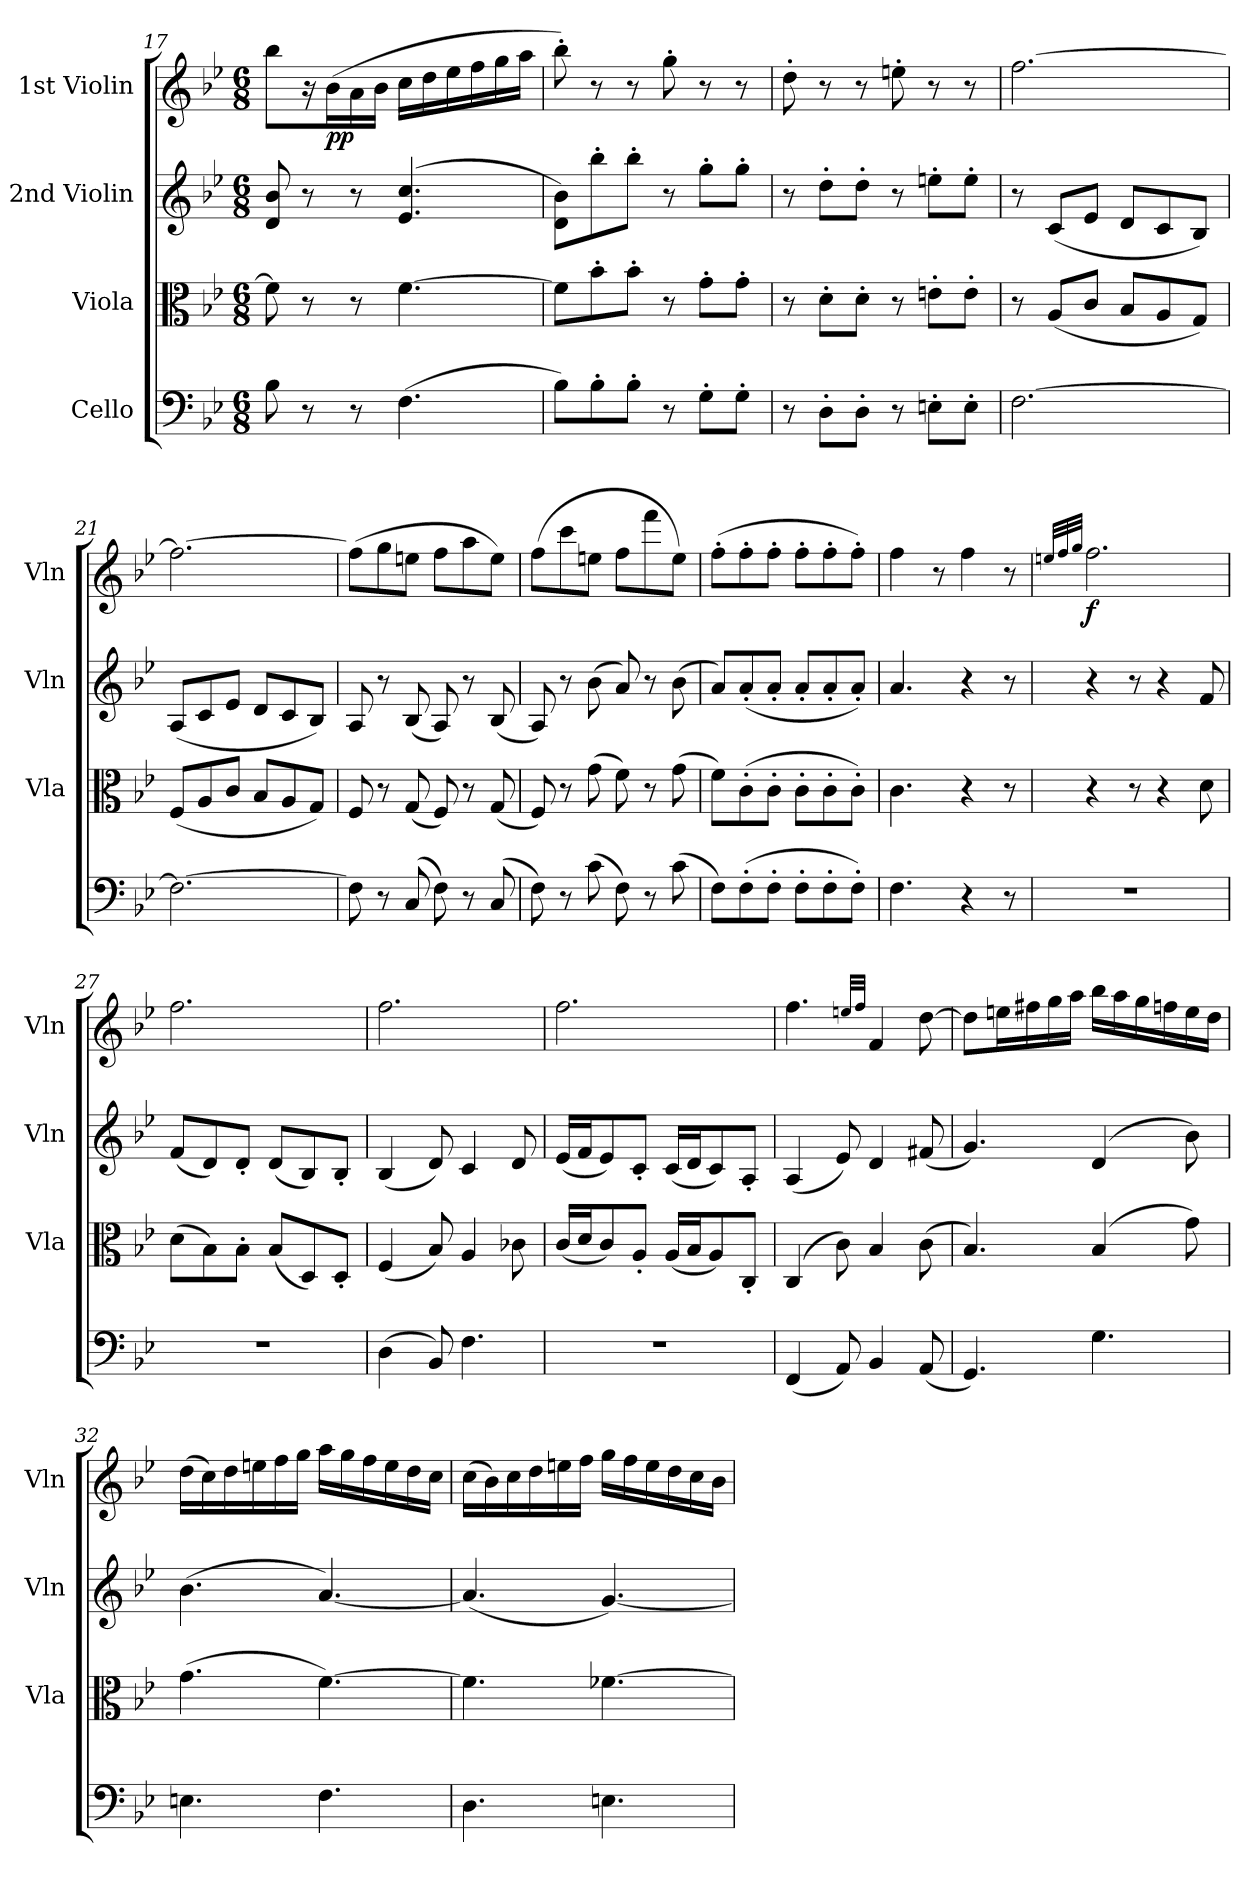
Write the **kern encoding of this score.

**kern	**kern	**kern	**kern	**dynam
*part4	*part3	*part2	*part1	*part1
*staff4	*staff3	*staff2	*staff1	*staff1
*I"Cello	*I"Viola	*I"2nd Violin	*I"1st Violin	*
*	*I'Vla	*I'Vln	*I'Vln	*
*clefF4	*clefC3	*clefG2	*clefG2	*
*k[b-e-]	*k[b-e-]	*k[b-e-]	*k[b-e-]	*
*B-:	*B-:	*B-:	*B-:	*
*M6/8	*M6/8	*M6/8	*M6/8	*
=17	=17	=17	=17	=17
8B-	8f]	8d 8b-	8bb-L	.
8r	8r	8r	16r	.
.	.	.	(16b-L	pp
8r	8r	8r	16a	.
.	.	.	16b-JJ	.
(4.F	[4.f	(4.e- 4.cc	16ccLL	.
.	.	.	16dd	.
.	.	.	16ee-	.
.	.	.	16ff	.
.	.	.	16gg	.
.	.	.	16aaJJ	.
=18	=18	=18	=18	=18
8B-L)	8fL]	8d 8b-L)	8bb-')	.
8B-'	8b-'	8bb-'	8r	.
8B-'J	8b-'J	8bb-'J	8r	.
8r	8r	8r	8gg'	.
8G'L	8g'L	8gg'L	8r	.
8G'J	8g'J	8gg'J	8r	.
=19	=19	=19	=19	=19
8r	8r	8r	8dd'	.
8D'L	8d'L	8dd'L	8r	.
8D'J	8d'J	8dd'J	8r	.
8r	8r	8r	8een'	.
8En'L	8en'L	8een'L	8r	.
8E'J	8e'J	8ee'J	8r	.
=20	=20	=20	=20	=20
[2.F	8r	8r	[2.ff	.
.	(8AL	(8cL	.	.
.	8cJ	8e-J	.	.
.	8B-L	8dL	.	.
.	8A	8c	.	.
.	8GJ)	8B-J)	.	.
=21	=21	=21	=21	=21
2.F_	(8FL	(8AL	2.ff_	.
.	8A	8c	.	.
.	8cJ	8e-J	.	.
.	8B-L	8dL	.	.
.	8A	8c	.	.
.	8GJ)	8B-J)	.	.
=22	=22	=22	=22	=22
8F]	8F	8A	(8ffL]	.
8r	8r	8r	8gg	.
(8C	(8G	(8B-	8eenJ	.
8F)	8F)	8A)	8ffL	.
8r	8r	8r	8aa	.
(8C	(8G	(8B-	8eeJ)	.
=23	=23	=23	=23	=23
8F)	8F)	8A)	(8ffL	.
8r	8r	8r	8ccc	.
(8c	(8g	(8b-	8eenJ	.
8F)	8f)	8a)	8ffL	.
8r	8r	8r	8fff	.
(8c	(8g	(8b-	8eeJ)	.
=24	=24	=24	=24	=24
8FL)	8fL)	8aL)	(8ff'L	.
(8F'	(8c'	(8a'	8ff'	.
8F'J	8c'J	8a'J	8ff'J	.
8F'L	8c'L	8a'L	8ff'L	.
8F'	8c'	8a'	8ff'	.
8F'J)	8c'J)	8a'J)	8ff'J)	.
=25	=25	=25	=25	=25
4.F	4.c	4.a	4ff	.
.	.	.	8r	.
4r	4r	4r	4ff	.
8r	8r	8r	8r	.
=26	=26	=26	=26	=26
.	.	.	32qqeen/LLL	.
.	.	.	32qff/	.
.	.	.	32qqgg/JJJ	.
2.r	4r	4r	2.ff	f
.	8r	8r	.	.
.	4r	4r	.	.
.	8d	8f	.	.
=27	=27	=27	=27	=27
2.r	(8dL	(8fL	2.ff	.
.	8B-)	8d)	.	.
.	8B-'J	8d'J	.	.
.	(8B-L	(8dL	.	.
.	8D)	8B-)	.	.
.	8D'J	8B-'J	.	.
=28	=28	=28	=28	=28
(4D	(4F	(4B-	2.ff	.
8BB-)	8B-)	8d)	.	.
4.F	4A	4c	.	.
.	8c-X	8d	.	.
=29	=29	=29	=29	=29
2.r	(16cLL	(16e-LL	2.ff	.
.	16dJ	16fJ	.	.
.	8c)	8e-)	.	.
.	8A'J	8c'J	.	.
.	(16ALL	(16cLL	.	.
.	16B-J	16dJ	.	.
.	8A)	8c)	.	.
.	8C'J	8A'J	.	.
=30	=30	=30	=30	=30
(4FF	(4C	(4A	4.ff	.
8AA)	8c)	8e-)	.	.
.	.	.	32qqeen/LLL	.
.	.	.	32qqff/JJJ	.
4BB-	4B-	4d	4f	.
(8AA	(8c	(8f#X	[8dd	.
=31	=31	=31	=31	=31
4.GG)	4.B-)	4.g)	8ddL]	.
.	.	.	16eenL	.
.	.	.	16ff#X	.
.	.	.	16gg	.
.	.	.	16aaJJ	.
4.G	(4B-	(4d	16bb-LL	.
.	.	.	16aa	.
.	.	.	16gg	.
.	.	.	16ffn	.
.	8g)	8b-)	16ee	.
.	.	.	16ddJJ	.
=32	=32	=32	=32	=32
4.En	(4.g	(4.b-	(16ddLL	.
.	.	.	16cc)	.
.	.	.	16dd	.
.	.	.	16een	.
.	.	.	16ff	.
.	.	.	16ggJJ	.
4.F	[4.f)	[4.a)	16aaLL	.
.	.	.	16gg	.
.	.	.	16ff	.
.	.	.	16ee	.
.	.	.	16dd	.
.	.	.	16ccJJ	.
=33	=33	=33	=33	=33
4.D	4.f]	(4.a]	(16ccLL	.
.	.	.	16b-)	.
.	.	.	16cc	.
.	.	.	16dd	.
.	.	.	16een	.
.	.	.	16ffJJ	.
4.En	[4.f-X	[4.g)	16ggLL	.
.	.	.	16ff	.
.	.	.	16ee	.
.	.	.	16dd	.
.	.	.	16cc	.
.	.	.	16b-JJ	.
=	=	=	=	=
*-	*-	*-	*-	*-
